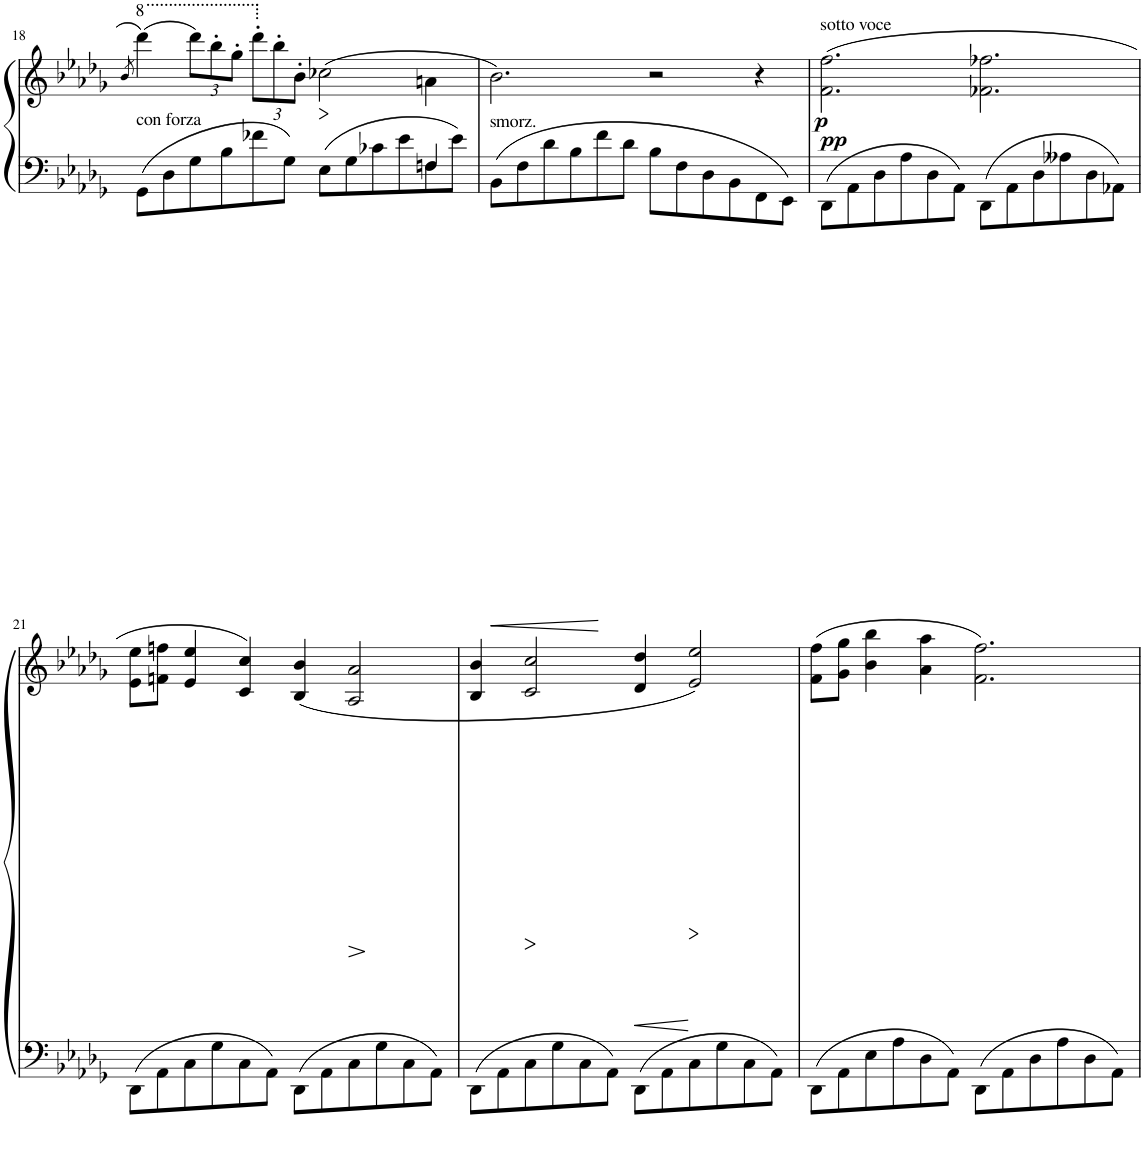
**kern	**kern	**dynam
*part1	*part1	*part1
*staff2	*staff1	*staff1/2
*I"Piano	*	*
*I'Pno	*	*
!!LO:PB:g=z
*clefF4	*clefG2	*
*k[b-e-a-d-g-]	*k[b-e-a-d-g-]	*
*M6/4	*M6/4	*
=18	=18	=18
.	8qbb-/	.
*^	*	*
!LO:TX:a:t=con forza	!	!	!
8GG-\L	4ryy	(4dddd-\	.
8D-\	.	.	.
*v	*v	*	*
*	*Xbrackettup	*
8G-\	12dddd-\L)	.
.	12bbb-'\	.
8B-\	.	.
.	12ggg-'\J	.
8f-X\	12ddd-'\L	.
.	12bb-'\	.
8G-\J	.	.
.	12b-'\J	.
!	!	!LO:HP:b
8E-\L	(2cc-X\	>
8G-\	.	.
8c-X\	.	.
8e-\	.	.
*^	*	*
!	!	!	!LO:DY:b
8Fn\	4Fn/	4an\	p
8e-\J	.	.	.
*v	*v	*	*
=19	=19	=19
!LO:TX:a:t=smorz.	!	!
!	!	!LO:HP:b=2
8BB-\L	2.b-\)	<
8F\	.	.
8d-\	.	.
8B-\	.	.
8f\	.	.
8d-\J	.	.
8B-\L	2r	.
8F\	.	.
8D-\	.	.
8BB-\	.	.
8FF\	4r	.
8EE-\J	.	.
.	.	]
=20	=20	=20
!	!LO:TX:a:t=sotto voce	!
!	!	!LO:DY:b
8DD-\L	(2.f\ 2.ff\	pp
8AA-\	.	.
8D-\	.	.
8A-\	.	.
8D-\	.	.
8AA-\J	.	.
8DD-\L	2.f-X\ 2.ff-X\	.
8AA-\	.	.
8D-\	.	.
8A--X\	.	.
8D-\	.	.
8AA-X\J	.	.
!!LO:LB:g=z
=21	=21	=21
8DD-\L	8e-\ 8ee-\L	.
8AA-\	8fn\ 8ffn\J	.
8C\	4e-/ 4ee-/	.
8G-\	.	.
8C\	4c/ 4cc/)	.
8AA-\J	.	.
8DD-\L	(4B-/ 4b-/	.
8AA-\	.	.
!	!	!LO:HP:b
8C\	2A-/ 2a-/	>
8G-\	.	.
8C\	.	.
8AA-\J	.	.
.	.	[
=22	=22	=22
8DD-\L	4B-/ 4b-/	.
8AA-\	.	.
8C\	2c/ 2cc/	.
8G-\	.	.
8C\	.	.
8AA-\J	.	.
!	!	!LO:HP:b
8DD-\L	4d-/ 4dd-/	<
8AA-\	.	.
!	!	!LO:HP:b
8C\	2e-/ 2ee-/)	>
8G-\	.	.
8C\	.	.
8AA-\J	.	.
.	.	] [ ]
=23	=23	=23
8DD-\L	(8f\ 8ff\L	.
8AA-\	8g-\ 8gg-\J	.
8E-\	4b-\ 4bb-\	.
8A-\	.	.
8D-\	4a-\ 4aa-\	.
8AA-\J	.	.
8DD-\L	2.f\ 2.ff\)	.
8AA-\	.	.
8D-\	.	.
8A-\	.	.
8D-\	.	.
8AA-\J	.	.
=	=	=
*-	*-	*-
